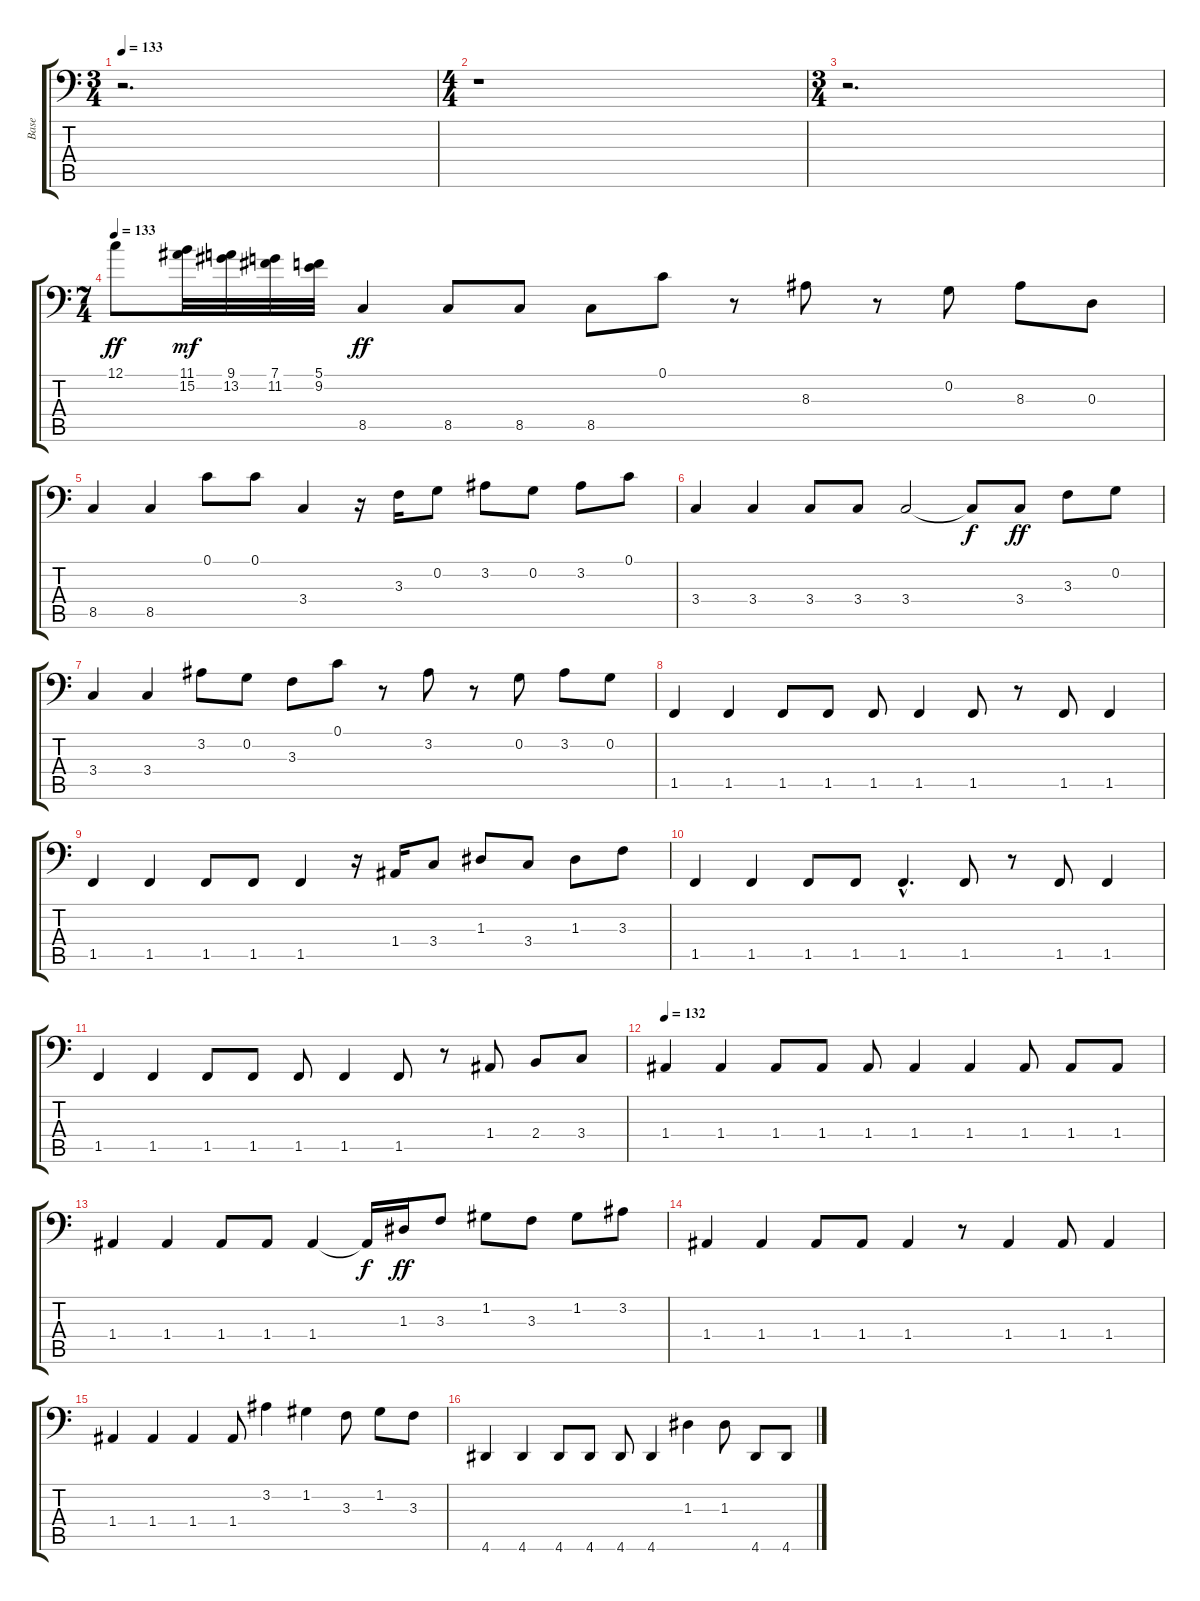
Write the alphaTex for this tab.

\track ("Base" "Base") {instrument electricbassfinger}
\staff {score tabs}
\tuning (C3 G2 D2 A1 E1 B0) {hide}
\ts (3 4)
\tempo 133
\clef f4
\ks c
r.2{d dy ff} |
\ts (4 4)
r.1 |
\ts (3 4)
r.2{d} |
\ts (7 4)
\tempo 133
12.1.8 (11.1 15.2).32{dy mf} (9.1 13.2).32 (7.1 11.2).32 (5.1 9.2).32 8.5.4{dy ff} 8.5.8 8.5.8 8.5.8 0.1.8 r.8 8.3.8 r.8 0.2.8 8.3.8 0.3.8 |
8.5.4 8.5.4 0.1.8 0.1.8 3.4.4 r.16 3.3.16 0.2.8 3.2.8 0.2.8 3.2.8 0.1.8 |
3.4.4 3.4.4 3.4.8 3.4.8 3.4.2 3.4{t}.8{dy f} 3.4.8{dy ff} 3.3.8 0.2.8 |
3.4.4 3.4.4 3.2.8 0.2.8 3.3.8 0.1.8 r.8 3.2.8 r.8 0.2.8 3.2.8 0.2.8 |
1.5.4 1.5.4 1.5.8 1.5.8 1.5.8 1.5.4 1.5.8 r.8 1.5.8 1.5.4 |
1.5.4 1.5.4 1.5.8 1.5.8 1.5.4 r.16 1.4.16 3.4.8 1.3.8 3.4.8 1.3.8 3.3.8 |
1.5.4 1.5.4 1.5.8 1.5.8 1.5{hac}.4{d} 1.5.8 r.8 1.5.8 1.5.4 |
1.5.4 1.5.4 1.5.8 1.5.8 1.5.8 1.5.4 1.5.8 r.8 1.4.8 2.4.8 3.4.8 |
\tempo 132
1.4.4 1.4.4 1.4.8 1.4.8 1.4.8 1.4.4 1.4.4 1.4.8 1.4.8 1.4.8 |
1.4.4 1.4.4 1.4.8 1.4.8 1.4.4 1.4{t}.16{dy f} 1.3.16{dy ff} 3.3.8 1.2.8 3.3.8 1.2.8 3.2.8 |
1.4.4 1.4.4 1.4.8 1.4.8 1.4.4 r.8 1.4.4 1.4.8 1.4.4 |
1.4.4 1.4.4 1.4.4 1.4.8 3.2.4 1.2.4 3.3.8 1.2.8 3.3.8 |
4.6.4 4.6.4 4.6.8 4.6.8 4.6.8 4.6.4 1.3.4 1.3.8 4.6.8 4.6.8
